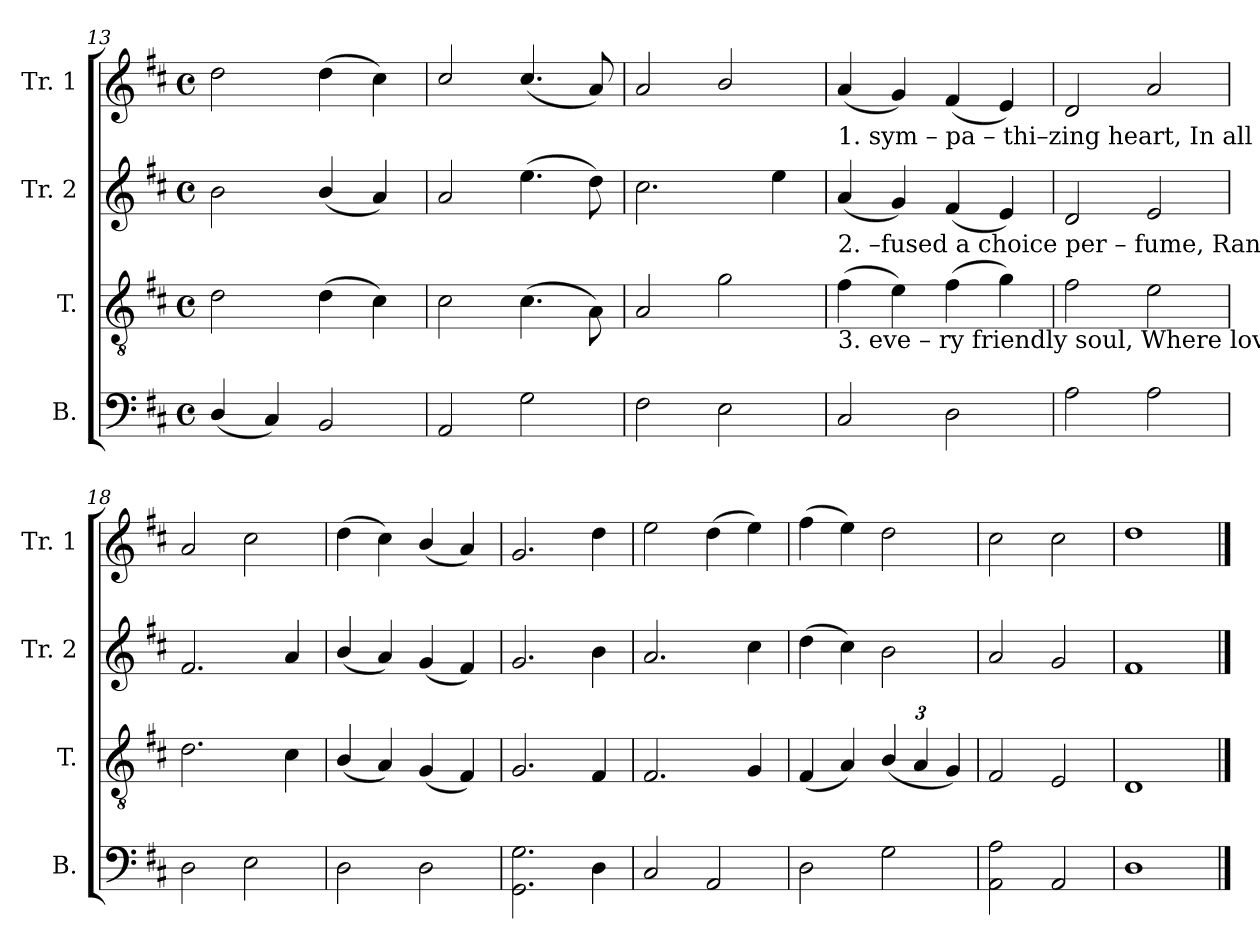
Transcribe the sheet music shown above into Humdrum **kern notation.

**kern	**kern	**kern	**kern
*part4	*part3	*part2	*part1
*staff4	*staff3	*staff2	*staff1
*I"B.	*I"T.	*I"Tr. 2	*I"Tr. 1
*I'B.	*I'T.	*I'Tr. 2	*I'Tr. 1
*clefF4	*clefGv2	*clefG2	*clefG2
*k[f#c#]	*k[f#c#]	*k[f#c#]	*k[f#c#]
*M4/4	*M4/4	*M4/4	*M4/4
*met(c)	*met(c)	*met(c)	*met(c)
=13	=13	=13	=13
(<4D!/	2d!\	2b!\	2dd!\
4C#!/)	.	.	.
2BB!/	(>4d!\	(<4b!/	(>4dd!\
.	4c#!\)	4a!/)	4cc#!\)
=14	=14	=14	=14
2AA!/	2c#!\	2a!/	2cc#!/
2G!\	(>4.c#!\	(>4.ee!\	(<4.cc#!/
.	8A!\)	8dd!\)	8a!/)
=15	=15	=15	=15
2F#!\	2A!/	2.cc#!\	2a!/
2E!\	2g!\	.	2b!/
.	.	4ee!\	.
!!LO:LB:g=z
=16	=16	=16	=16
!	!	!	!LO:TX:b:t=1. sym  –  pa    –    thi–zing  heart,  In      all        the     cares,  In   all     the       cares    of            life  and   love!
!	!	!LO:TX:b:t=2. –fused   a          choice  per – fume,  Ran  through  his robes, Ran through his  robes  and   blessed  his  feet.	!
!	!LO:TX:b:t=3. eve   –   ry          friendly     soul,  Where love,   like       dew,  Where love, like  hea – v'nly      dew,  dis – tils.	!	!
2C#!/	(>4f#!\	(<4a!/	(<4a!/
.	4e!\)	4g!/)	4g!/)
2D!\	(>4f#!\	(<4f#!/	(<4f#!/
.	4g!\)	4e!/)	4e!/)
=17	=17	=17	=17
2A!\	2f#!\	2d!/	2d!/
2A!\	2e!\	2e!/	2a!/
=18	=18	=18	=18
2D!\	2.d!\	2.f#!/	2a!/
2E!\	.	.	2cc#!\
.	4c#!\	4a!/	.
=19	=19	=19	=19
2D!\	(<4B!/	(<4b!/	(>4dd!\
.	4A!/)	4a!/)	4cc#!\)
2D!\	(<4G!/	(<4g!/	(<4b!/
.	4F#!/)	4f#!/)	4a!/)
=20	=20	=20	=20
2.GG!\ 2.G!\	2.G!/	2.g!/	2.g!/
4D!\	4F#!/	4b!\	4dd!\
=21	=21	=21	=21
2C#!/	2.F#!/	2.a!/	2ee!\
2AA!/	.	.	(>4dd!\
.	4G!/	4cc#!\	4ee!\)
=22	=22	=22	=22
2D!\	(<4F#!/	(>4dd!\	(>4ff#!\
.	4A!/)	4cc#!\)	4ee!\)
*	*Xbrackettup	*	*
2G!\	(<6B!/	2b!\	2dd!\
.	6A!/	.	.
.	6G!/)	.	.
=23	=23	=23	=23
2AA!\ 2A!\	2F#!/	2a!/	2cc#!\
2AA!/	2E!/	2g!/	2cc#!\
=24	=24	=24	=24
1D!	1D!	1f#!	1dd!
==	==	==	==
*-	*-	*-	*-
